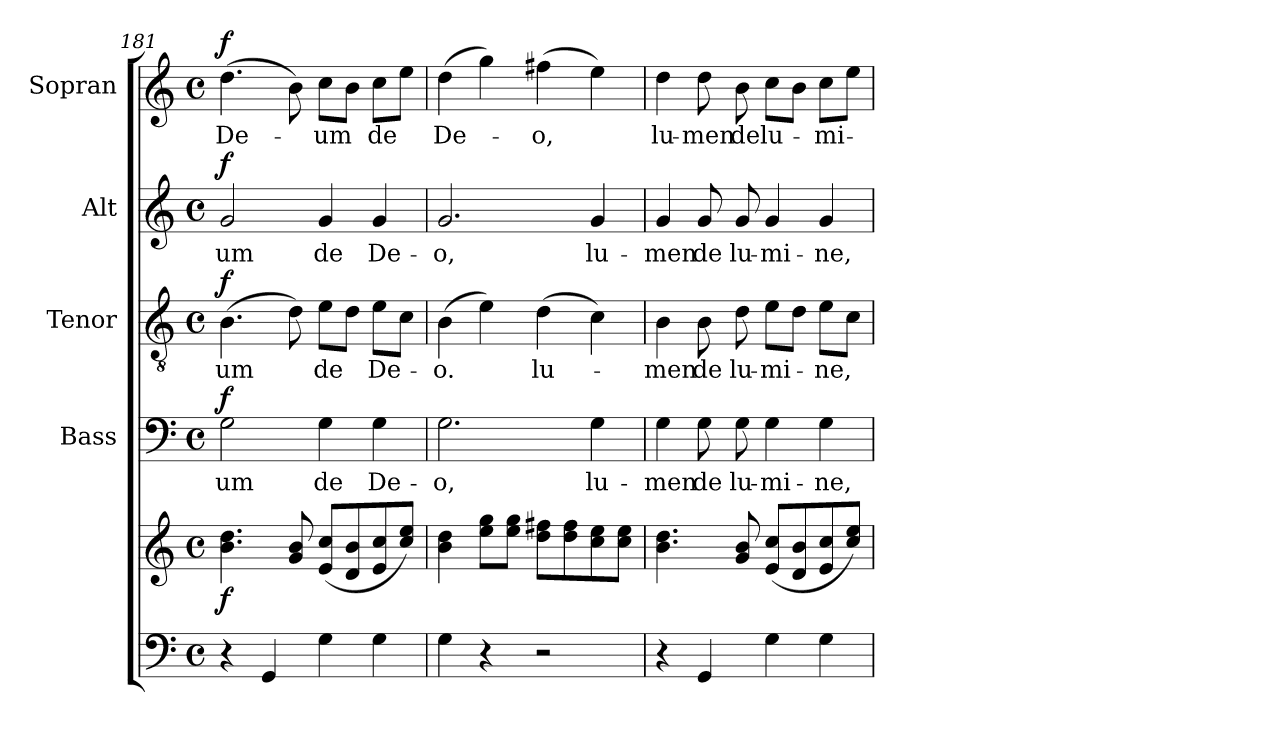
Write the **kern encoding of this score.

**kern	**kern	**dynam	**kern	**text	**dynam	**kern	**text	**dynam	**kern	**text	**dynam	**kern	**text	**dynam
*part5	*part5	*part5	*part4	*part4	*part4	*part3	*part3	*part3	*part2	*part2	*part2	*part1	*part1	*part1
*staff6	*staff5	*staff5/6	*staff4	*staff4	*staff4	*staff3	*staff3	*staff3	*staff2	*staff2	*staff2	*staff1	*staff1	*staff1
*	*	*	*I"Bass	*	*	*I"Tenor	*	*	*I"Alt	*	*	*I"Sopran	*	*
*	*	*	*I'B.	*	*	*I'T.	*	*	*I'A.	*	*	*I'S.	*	*
*clefF4	*clefG2	*	*clefF4	*	*	*clefGv2	*	*	*clefG2	*	*	*clefG2	*	*
*k[]	*k[]	*	*k[]	*	*	*k[]	*	*	*k[]	*	*	*k[]	*	*
*C:	*C:	*	*C:	*	*	*C:	*	*	*C:	*	*	*C:	*	*
*M4/4	*M4/4	*	*M4/4	*	*	*M4/4	*	*	*M4/4	*	*	*M4/4	*	*
*met(c)	*met(c)	*	*met(c)	*	*	*met(c)	*	*	*met(c)	*	*	*met(c)	*	*
=181	=181	=181	=181	=181	=181	=181	=181	=181	=181	=181	=181	=181	=181	=181
!	!	!LO:DY:b	!	!LO:LY:b	!LO:DY:a	!	!LO:LY:b	!LO:DY:a	!	!LO:LY:b	!LO:DY:a	!	!LO:LY:b	!LO:DY:a
4r	4.b\ 4.dd\	f	2G\	-um	f	(>4.B\	-um	f	2g/	-um	f	(>4.dd\	De-	f
4GG/	.	.	.	.	.	.	.	.	.	.	.	.	.	.
.	8g/ 8b/	.	.	.	.	8d\)	.	.	.	.	.	8b\)	.	.
!	!	!	!	!LO:LY:b	!	!	!LO:LY:b	!	!	!LO:LY:b	!	!	!LO:LY:b	!
4G\	(<8e/ 8cc/L	.	4G\	de	.	8e\L	de	.	4g/	de	.	8cc\L	-um	.
.	8d/ 8b/	.	.	.	.	8d\J	.	.	.	.	.	8b\J	.	.
!	!	!	!	!LO:LY:b	!	!	!LO:LY:b	!	!	!LO:LY:b	!	!	!LO:LY:b	!
4G\	8e/ 8cc/	.	4G\	De-	.	8e\L	De-	.	4g/	De-	.	8cc\L	de	.
.	8cc/ 8ee/J)	.	.	.	.	8c\J	.	.	.	.	.	8ee\J	.	.
=182	=182	=182	=182	=182	=182	=182	=182	=182	=182	=182	=182	=182	=182	=182
!	!	!	!	!LO:LY:b	!	!	!LO:LY:b	!	!	!LO:LY:b	!	!	!LO:LY:b	!
4G\	4b\ 4dd\	.	2.G\	-o,	.	(>4B\	-o.	.	2.g/	-o,	.	(>4dd\	De-	.
4r	8ee\ 8gg\L	.	.	.	.	4e\)	.	.	.	.	.	4gg\)	.	.
.	8ee\ 8gg\J	.	.	.	.	.	.	.	.	.	.	.	.	.
!	!	!	!	!	!	!	!LO:LY:b	!	!	!	!	!	!LO:LY:b	!
2r	8dd\ 8ff#X\L	.	.	.	.	(>4d\	lu-	.	.	.	.	(>4ff#X\	-o,	.
.	8dd\ 8ff#\	.	.	.	.	.	.	.	.	.	.	.	.	.
!	!	!	!	!LO:LY:b	!	!	!	!	!	!LO:LY:b	!	!	!	!
.	8cc\ 8ee\	.	4G\	lu-	.	4c\)	.	.	4g/	lu-	.	4ee\)	.	.
.	8cc\ 8ee\J	.	.	.	.	.	.	.	.	.	.	.	.	.
=183	=183	=183	=183	=183	=183	=183	=183	=183	=183	=183	=183	=183	=183	=183
!	!	!	!	!LO:LY:b	!	!	!LO:LY:b	!	!	!LO:LY:b	!	!	!LO:LY:b	!
4r	4.b\ 4.dd\	.	4G\	-men	.	4B\	-men	.	4g/	-men	.	4dd\	lu-	.
!	!	!	!	!LO:LY:b	!	!	!LO:LY:b	!	!	!LO:LY:b	!	!	!LO:LY:b	!
4GG/	.	.	8G\	de	.	8B\	de	.	8g/	de	.	8dd\	-men	.
!	!	!	!	!LO:LY:b	!	!	!LO:LY:b	!	!	!LO:LY:b	!	!	!LO:LY:b	!
.	8g/ 8b/	.	8G\	lu-	.	8d\	lu-	.	8g/	lu-	.	8b\	de	.
!	!	!	!	!LO:LY:b	!	!	!LO:LY:b	!	!	!LO:LY:b	!	!	!LO:LY:b	!
4G\	(<8e/ 8cc/L	.	4G\	-mi-	.	8e\L	-mi-	.	4g/	-mi-	.	8cc\L	lu-	.
.	8d/ 8b/	.	.	.	.	8d\J	.	.	.	.	.	8b\J	.	.
!	!	!	!	!LO:LY:b	!	!	!LO:LY:b	!	!	!LO:LY:b	!	!	!LO:LY:b	!
4G\	8e/ 8cc/	.	4G\	-ne,	.	8e\L	-ne,	.	4g/	-ne,	.	8cc\L	-mi-	.
.	8cc/ 8ee/J)	.	.	.	.	8c\J	.	.	.	.	.	8ee\J	.	.
=	=	=	=	=	=	=	=	=	=	=	=	=	=	=
*-	*-	*-	*-	*-	*-	*-	*-	*-	*-	*-	*-	*-	*-	*-
